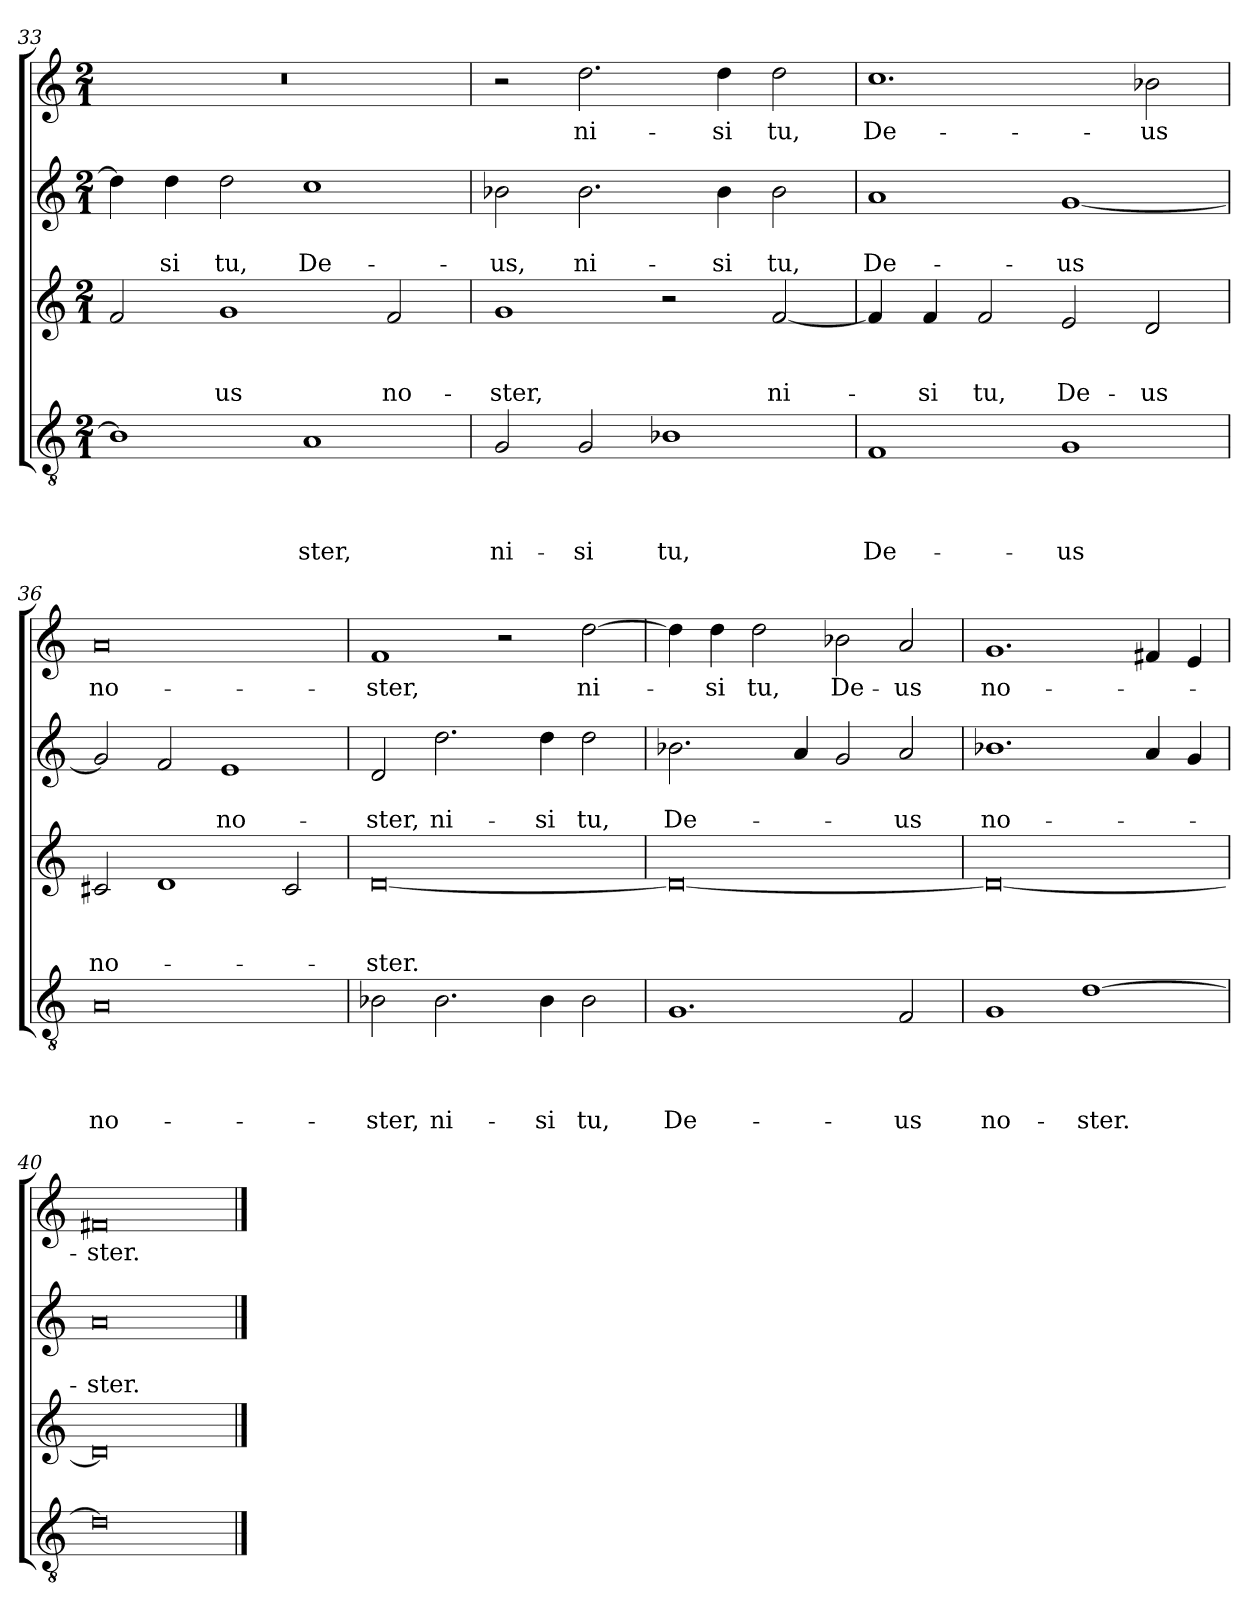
**kern	**text	**text	**text	**text	**kern	**text	**text	**text	**kern	**text	**text	**kern	**text
*part4	*part4	*part4	*part4	*part4	*part3	*part3	*part3	*part3	*part2	*part2	*part2	*part1	*part1
*staff4	*staff4	*staff4	*staff4	*staff4	*staff3	*staff3	*staff3	*staff3	*staff2	*staff2	*staff2	*staff1	*staff1
*clefGv2	*	*	*	*	*clefG2	*	*	*	*clefG2	*	*	*clefG2	*
*k[]	*	*	*	*	*k[]	*	*	*	*k[]	*	*	*k[]	*
*a:	*	*	*	*	*a:	*	*	*	*a:	*	*	*a:	*
*M2/1	*	*	*	*	*M2/1	*	*	*	*M2/1	*	*	*M2/1	*
=33	=33	=33	=33	=33	=33	=33	=33	=33	=33	=33	=33	=33	=33
1B-]	.	.	.	.	2f/	.	.	.	4dd\]	.	.	0r	.
!	!	!	!	!	!	!	!	!	!	!	!LO:LY:b	!	!
.	.	.	.	.	.	.	.	.	4dd\	.	-si	.	.
!	!	!	!	!	!	!	!	!LO:LY:b	!	!	!LO:LY:b	!	!
.	.	.	.	.	1g	.	.	-us	2dd\	.	tu,	.	.
!	!	!	!	!LO:LY:b	!	!	!	!	!	!	!LO:LY:b	!	!
1A	.	.	.	-ster,	.	.	.	.	1cc	.	De-	.	.
!	!	!	!	!	!	!	!	!LO:LY:b	!	!	!	!	!
.	.	.	.	.	2f/	.	.	no-	.	.	.	.	.
=34	=34	=34	=34	=34	=34	=34	=34	=34	=34	=34	=34	=34	=34
!	!	!	!	!LO:LY:b	!	!	!	!LO:LY:b	!	!	!LO:LY:b	!	!
2G/	.	.	.	ni-	1g	.	.	-ster,	2b-X\	.	-us,	2r	.
!	!	!	!	!LO:LY:b	!	!	!	!	!	!	!LO:LY:b	!	!LO:LY:b
2G/	.	.	.	-si	.	.	.	.	2.b-\	.	ni-	2.dd\	ni-
!	!	!	!	!LO:LY:b	!	!	!	!	!	!	!	!	!
1B-X	.	.	.	tu,	2r	.	.	.	.	.	.	.	.
!	!	!	!	!	!	!	!	!	!	!	!LO:LY:b	!	!LO:LY:b
.	.	.	.	.	.	.	.	.	4b-\	.	-si	4dd\	-si
!	!	!	!	!	!	!	!	!LO:LY:b	!	!	!LO:LY:b	!	!LO:LY:b
.	.	.	.	.	[2f/	.	.	ni-	2b-\	.	tu,	2dd\	tu,
=35	=35	=35	=35	=35	=35	=35	=35	=35	=35	=35	=35	=35	=35
!	!	!	!	!LO:LY:b	!	!	!	!	!	!	!LO:LY:b	!	!LO:LY:b
1F	.	.	.	De-	4f/]	.	.	.	1a	.	De-	1.cc	De-
!	!	!	!	!	!	!	!	!LO:LY:b	!	!	!	!	!
.	.	.	.	.	4f/	.	.	-si	.	.	.	.	.
!	!	!	!	!	!	!	!	!LO:LY:b	!	!	!	!	!
.	.	.	.	.	2f/	.	.	tu,	.	.	.	.	.
!	!	!	!	!LO:LY:b	!	!	!	!LO:LY:b	!	!	!LO:LY:b	!	!
1G	.	.	.	-us	2e/	.	.	De-	[1g	.	-us	.	.
!	!	!	!	!	!	!	!	!LO:LY:b	!	!	!	!	!LO:LY:b
.	.	.	.	.	2d/	.	.	-us	.	.	.	2b-X\	-us
!!LO:LB:g=z
=36	=36	=36	=36	=36	=36	=36	=36	=36	=36	=36	=36	=36	=36
!	!	!	!	!LO:LY:b	!	!	!	!LO:LY:b	!	!	!	!	!LO:LY:b
0A	.	.	.	no-	2c#X/	.	.	no-	2g/]	.	.	0a	no-
.	.	.	.	.	1d	.	.	.	2f/	.	.	.	.
!	!	!	!	!	!	!	!	!	!	!	!LO:LY:b	!	!
.	.	.	.	.	.	.	.	.	1e	.	no-	.	.
.	.	.	.	.	2c#/	.	.	.	.	.	.	.	.
=37	=37	=37	=37	=37	=37	=37	=37	=37	=37	=37	=37	=37	=37
!	!	!	!	!LO:LY:b	!	!	!	!LO:LY:b	!	!	!LO:LY:b	!	!LO:LY:b
2B-X\	.	.	.	-ster,	[0d	.	.	-ster.	2d/	.	-ster,	1f	-ster,
!	!	!	!	!LO:LY:b	!	!	!	!	!	!	!LO:LY:b	!	!
2.B-\	.	.	.	ni-	.	.	.	.	2.dd\	.	ni-	.	.
.	.	.	.	.	.	.	.	.	.	.	.	2r	.
!	!	!	!	!LO:LY:b	!	!	!	!	!	!	!LO:LY:b	!	!
4B-\	.	.	.	-si	.	.	.	.	4dd\	.	-si	.	.
!	!	!	!	!LO:LY:b	!	!	!	!	!	!	!LO:LY:b	!	!LO:LY:b
2B-\	.	.	.	tu,	.	.	.	.	2dd\	.	tu,	[2dd\	ni-
=38	=38	=38	=38	=38	=38	=38	=38	=38	=38	=38	=38	=38	=38
!	!	!	!	!LO:LY:b	!	!	!	!	!	!	!LO:LY:b	!	!
1.G	.	.	.	De-	0d_	.	.	.	2.b-X\	.	De-	4dd\]	.
!	!	!	!	!	!	!	!	!	!	!	!	!	!LO:LY:b
.	.	.	.	.	.	.	.	.	.	.	.	4dd\	-si
!	!	!	!	!	!	!	!	!	!	!	!	!	!LO:LY:b
.	.	.	.	.	.	.	.	.	.	.	.	2dd\	tu,
.	.	.	.	.	.	.	.	.	4a/	.	.	.	.
!	!	!	!	!	!	!	!	!	!	!	!	!	!LO:LY:b
.	.	.	.	.	.	.	.	.	2g/	.	.	2b-X\	De-
!	!	!	!	!LO:LY:b	!	!	!	!	!	!	!LO:LY:b	!	!LO:LY:b
2F/	.	.	.	-us	.	.	.	.	2a/	.	-us	2a/	-us
=39	=39	=39	=39	=39	=39	=39	=39	=39	=39	=39	=39	=39	=39
!	!	!	!	!LO:LY:b	!	!	!	!	!	!	!LO:LY:b	!	!LO:LY:b
1G	.	.	.	no-	0d_	.	.	.	1.b-X	.	no-	1.g	no-
!	!	!	!	!LO:LY:b	!	!	!	!	!	!	!	!	!
[1d	.	.	.	-ster.	.	.	.	.	.	.	.	.	.
.	.	.	.	.	.	.	.	.	4a/	.	.	4f#X/	.
.	.	.	.	.	.	.	.	.	4g/	.	.	4e/	.
=40	=40	=40	=40	=40	=40	=40	=40	=40	=40	=40	=40	=40	=40
!	!	!	!	!	!	!	!	!	!	!	!LO:LY:b	!	!LO:LY:b
0d]	.	.	.	.	0d]	.	.	.	0a	.	-ster.	0f#X	-ster.
==	==	==	==	==	==	==	==	==	==	==	==	==	==
*-	*-	*-	*-	*-	*-	*-	*-	*-	*-	*-	*-	*-	*-
